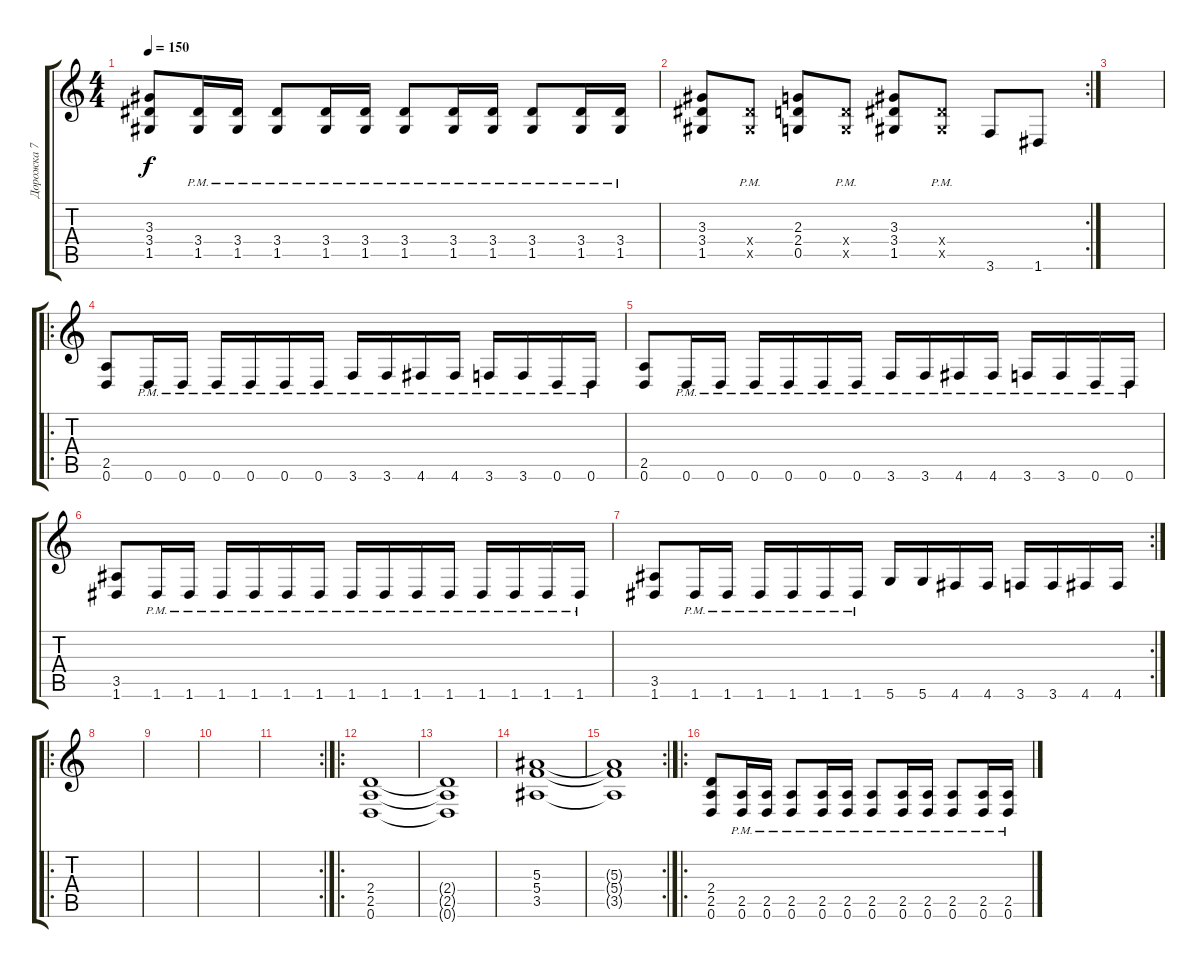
\track ("Дорожка 7" "Дорожка 7") {instrument distortionguitar}
\staff {score tabs}
\tuning (D4 A3 F3 C3 G2 D2) {hide}
\ts (4 4)
\tempo 150
\clef g2
\ks c
(3.3 3.4 1.5).8{dy f} (3.4{pm} 1.5{pm}).16 (3.4{pm} 1.5{pm}).16 (3.4{pm} 1.5{pm}).8 (3.4{pm} 1.5{pm}).16 (3.4{pm} 1.5{pm}).16 (3.4{pm} 1.5{pm}).8 (3.4{pm} 1.5{pm}).16 (3.4{pm} 1.5{pm}).16 (3.4{pm} 1.5{pm}).8 (3.4{pm} 1.5{pm}).16 (3.4{pm} 1.5{pm}).16 |
\rc 2
(3.3 3.4 1.5).8 (3.4{pm x} 1.5{pm x}).8 (2.3 2.4 0.5).8 (2.4{pm x} 0.5{pm x}).8 (3.3 3.4 1.5).8 (3.4{pm x} 1.5{pm x}).8 3.6.8 1.6.8 |
|
\ro
(2.5 0.6).8 0.6{pm}.16 0.6{pm}.16 0.6{pm}.16 0.6{pm}.16 0.6{pm}.16 0.6{pm}.16 3.6{pm}.16 3.6{pm}.16 4.6{pm}.16 4.6{pm}.16 3.6{pm}.16 3.6{pm}.16 0.6{pm}.16 0.6{pm}.16 |
(2.5 0.6).8 0.6{pm}.16 0.6{pm}.16 0.6{pm}.16 0.6{pm}.16 0.6{pm}.16 0.6{pm}.16 3.6{pm}.16 3.6{pm}.16 4.6{pm}.16 4.6{pm}.16 3.6{pm}.16 3.6{pm}.16 0.6{pm}.16 0.6{pm}.16 |
(3.5 1.6).8 1.6{pm}.16 1.6{pm}.16 1.6{pm}.16 1.6{pm}.16 1.6{pm}.16 1.6{pm}.16 1.6{pm}.16 1.6{pm}.16 1.6{pm}.16 1.6{pm}.16 1.6{pm}.16 1.6{pm}.16 1.6{pm}.16 1.6{pm}.16 |
\rc 2
(3.5 1.6).8 1.6{pm}.16 1.6{pm}.16 1.6{pm}.16 1.6{pm}.16 1.6{pm}.16 1.6{pm}.16 5.6.16 5.6.16 4.6.16 4.6.16 3.6.16 3.6.16 4.6.16 4.6.16 |
\ro
|
|
|
\rc 2
|
\ro
(2.4 2.5 0.6).1 |
(2.4{t} 2.5{t} 0.6{t}).1 |
(5.3 5.4 3.5).1 |
\rc 2
(5.3{t} 5.4{t} 3.5{t}).1 |
\ro
(2.4 2.5 0.6).8 (2.5{pm} 0.6{pm}).16 (2.5{pm} 0.6{pm}).16 (2.5{pm} 0.6{pm}).8 (2.5{pm} 0.6{pm}).16 (2.5{pm} 0.6{pm}).16 (2.5{pm} 0.6{pm}).8 (2.5{pm} 0.6{pm}).16 (2.5{pm} 0.6{pm}).16 (2.5{pm} 0.6{pm}).8 (2.5{pm} 0.6{pm}).16 (2.5{pm} 0.6{pm}).16
